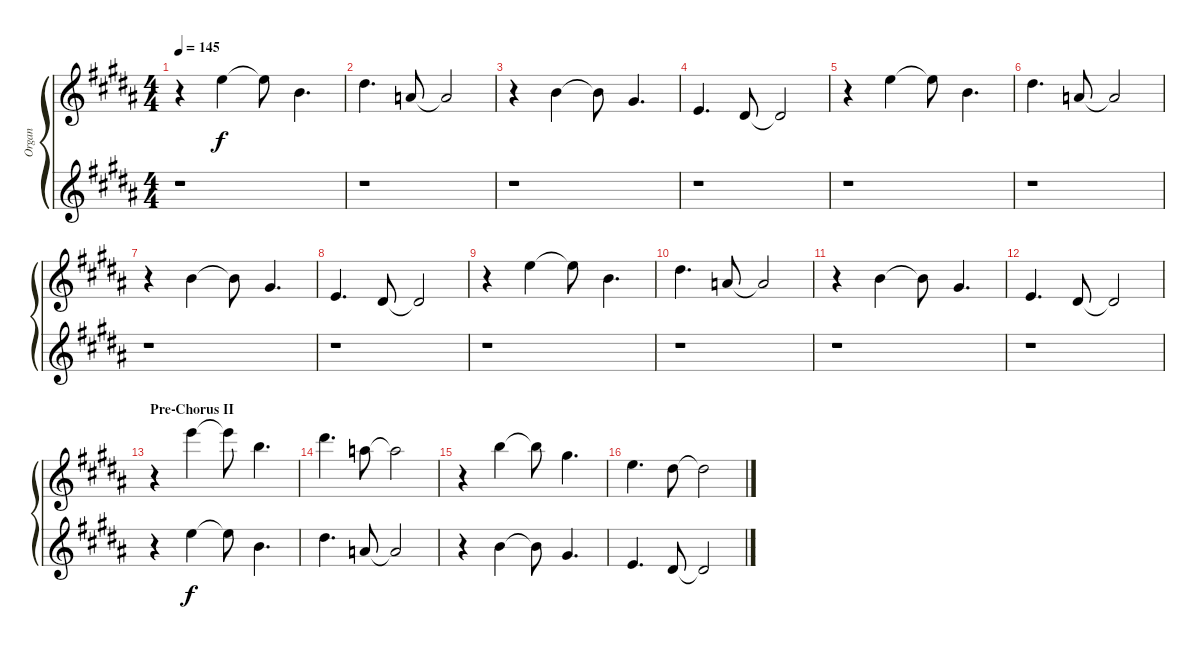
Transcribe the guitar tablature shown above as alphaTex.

\defaultSystemsLayout 4
\bracketExtendMode groupsimilarinstruments
\otherSystemsTrackNameOrientation horizontal
\track ("Organ / E. Piano" "Organ") {multiBarRest instrument drawbarorgan}
\staff {score}
\tuning (E4 B3 G3 D3 A2 E2)
\ts (4 4)
\tempo 145
\clef g2
\ks b
r.4{dy f beam Down} 12.1{acc forcenatural}.4{beam Down} 12.1{t acc forcenatural}.8{beam Down} 12.2{acc forcenatural}.4{d beam Down} |
11.1{acc #}.4{d beam Down} 5.1{acc forcenatural}.8{beam Up} 5.1{t acc forcenatural}.2{beam Up} |
r.4{beam Down} 7.1{acc forcenatural}.4{beam Down} 7.1{t acc forcenatural}.8{beam Down} 4.1{acc #}.4{d beam Up} |
5.2{acc forcenatural}.4{d beam Up} 4.2{acc #}.8{beam Up} 4.2{t acc #}.2{beam Up} |
r.4{beam Down} 12.1{acc forcenatural}.4{beam Down} 12.1{t acc forcenatural}.8{beam Down} 12.2{acc forcenatural}.4{d beam Down} |
11.1{acc #}.4{d beam Down} 5.1{acc forcenatural}.8{beam Up} 5.1{t acc forcenatural}.2{beam Up} |
r.4{beam Down} 7.1{acc forcenatural}.4{beam Down} 7.1{t acc forcenatural}.8{beam Down} 4.1{acc #}.4{d beam Up} |
5.2{acc forcenatural}.4{d beam Up} 4.2{acc #}.8{beam Up} 4.2{t acc #}.2{beam Up} |
r.4{beam Down} 12.1{acc forcenatural}.4{beam Down} 12.1{t acc forcenatural}.8{beam Down} 12.2{acc forcenatural}.4{d beam Down} |
11.1{acc #}.4{d beam Down} 5.1{acc forcenatural}.8{beam Up} 5.1{t acc forcenatural}.2{beam Up} |
r.4{beam Down} 7.1{acc forcenatural}.4{beam Down} 7.1{t acc forcenatural}.8{beam Down} 4.1{acc #}.4{d beam Up} |
5.2{acc forcenatural}.4{d beam Up} 4.2{acc #}.8{beam Up} 4.2{t acc #}.2{beam Up} |
\section ("" "Pre-Chorus II")
r.4{beam Down} 24.1{acc forcenatural}.4{beam Down} 24.1{t acc forcenatural}.8{beam Down} 19.1{acc forcenatural}.4{d beam Down} |
23.1{acc #}.4{d beam Down} 17.1{acc forcenatural}.8{beam Down} 17.1{t acc forcenatural}.2{beam Down} |
r.4{beam Down} 19.1{acc forcenatural}.4{beam Down} 19.1{t acc forcenatural}.8{beam Down} 16.1{acc #}.4{d beam Down} |
12.1{acc forcenatural}.4{d beam Down} 11.1{acc #}.8{beam Down} 11.1{t acc #}.2{beam Down}
\staff {score}
\tuning (E4 B3 G3 D3 A2 E2)
\clef g2
\ottava regular
\simile none
\ks b
r.1{dy f beam Down} |
r.1{beam Down} |
r.1{beam Down} |
r.1{beam Down} |
r.1{beam Down} |
r.1{beam Down} |
r.1{beam Down} |
r.1{beam Down} |
r.1{beam Down} |
r.1{beam Down} |
r.1{beam Down} |
r.1{beam Down} |
r.4{beam Down} 12.1{acc forcenatural}.4{beam Down} 12.1{t acc forcenatural}.8{beam Down} 12.2{acc forcenatural}.4{d beam Down} |
11.1{acc #}.4{d beam Down} 5.1{acc forcenatural}.8{beam Up} 5.1{t acc forcenatural}.2{beam Up} |
r.4{beam Down} 7.1{acc forcenatural}.4{beam Down} 7.1{t acc forcenatural}.8{beam Down} 4.1{acc #}.4{d beam Up} |
5.2{acc forcenatural}.4{d beam Up} 4.2{acc #}.8{beam Up} 4.2{t acc #}.2{beam Up}
